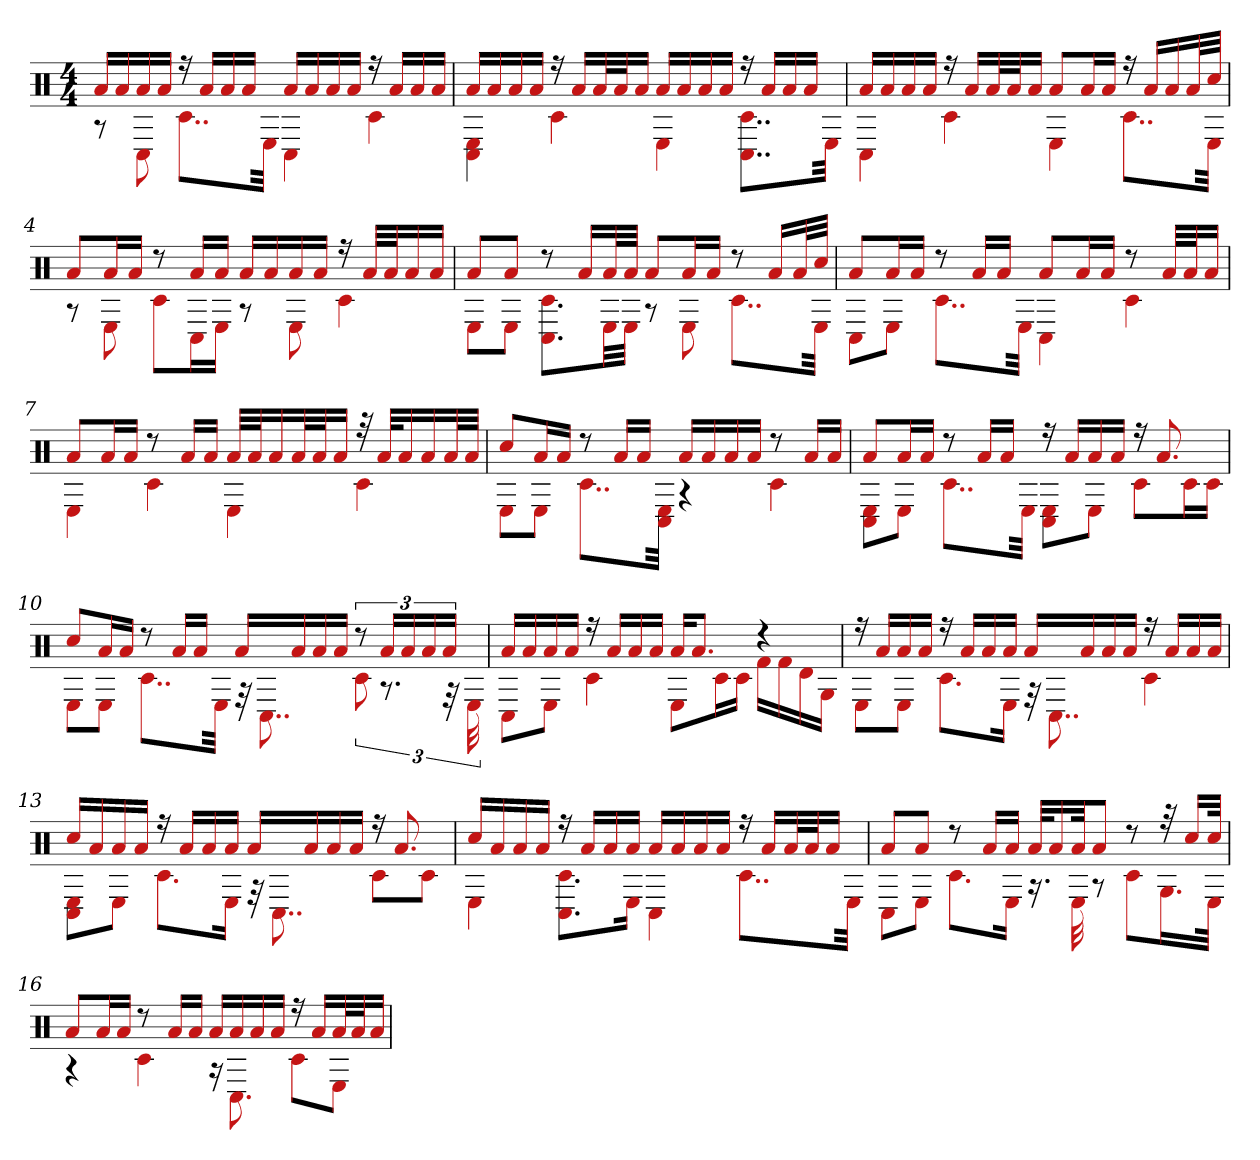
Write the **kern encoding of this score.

**kern
*part1
*staff1
*clefX
*k[]
*M4/4
=1
*^
16aLL	8r
16a	.
16a	8C#
16aJJ	.
16r	8..c#L
16aLL	.
16a	.
16aJJ	.
.	32EJkk
16aLL	4C#
16a	.
16a	.
16aJJ	.
16r	4c#
16aLL	.
16a	.
16aJJ	.
=2	=2
16aLL	4C# 4E
16a	.
16a	.
16aJJ	.
16r	4c#
16aLL	.
32aL	.
32aJ	.
16aJJ	.
16aLL	4E
16a	.
16a	.
16aJJ	.
16r	8..c# 8..C#L
16aLL	.
16a	.
16aJJ	.
.	32EJkk
=3	=3
16aLL	4C#
16a	.
16a	.
16aJJ	.
16r	4c#
16aLL	.
32aL	.
32aJ	.
16aJJ	.
8aL	4E
16aL	.
16aJJ	.
16r	8..c#L
16aLL	.
16a	.
32aL	.
32cc#JJJ	32EJkk
=4	=4
8aL	8r
16aL	8E
16aJJ	.
8r	8c#L
16aLL	16C#L
16aJJ	16EJJ
16aLL	8r
16a	.
16a	8E
16aJJ	.
16r	4c#
32aLLL	.
32aJ	.
16a	.
16aJJ	.
=5	=5
8aL	8EL
8aJ	8EJ
8r	8.c# 8.C#L
16aLL	.
32aL	32ELL
32aJJJ	32EJJJ
8aL	8r
16aL	8E
16aJJ	.
8r	8..c#L
16aLL	.
32aL	.
32cc#JJJ	32EJkk
=6	=6
8aL	8C#L
16aL	8EJ
16aJJ	.
8r	8..c#L
16aLL	.
16aJJ	.
.	32EJkk
8aL	4C#
16aL	.
16aJJ	.
8r	4c#
32aLLL	.
32aJ	.
16aJJ	.
=7	=7
8aL	4E
16aL	.
16aJJ	.
8r	4c#
16aLL	.
16aJJ	.
32aLLL	4E
32aJ	.
16a	.
32aL	.
32aJ	.
16aJJ	.
32r	4c#
32aKLL	.
16a	.
16a	.
32aL	.
32aJJJ	.
=8	=8
8cc#L	8EL
16aL	8EJ
16aJJ	.
8r	8..c#L
16aLL	.
16aJJ	.
.	32E 32C#Jkk
16aLL	4r
16a	.
16a	.
16aJJ	.
8r	4c#
16aLL	.
16aJJ	.
=9	=9
8aL	8E 8C#L
16aL	8EJ
16aJJ	.
8r	8..c#L
16aLL	.
16aJJ	.
.	32EJkk
16r	8C# 8EL
16aLL	.
16a	8EJ
16aJJ	.
16r	8c#L
8.a	.
.	16c#L
.	16c#JJ
=10	=10
8cc#L	8EL
16aL	8EJ
16aJJ	.
8r	8..c#L
16aLL	.
16aJJ	.
.	32EJkk
16aLL	32r
.	8..C#
16a	.
16a	.
16aJJ	.
12r	12c#
24aLL	12.r
24a	.
24a	.
24aJJ	48r
.	48E
=11	=11
16aLL	8C#L
16a	.
16a	8EJ
16aJJ	.
16r	4c#
16aLL	.
16a	.
16aJJ	.
16aKL	8EL
8.aJ	.
.	16c#L
.	16c#JJ
4r	16f#LL
.	16f#
.	16d
.	16GJJ
=12	=12
16r	8EL
16aLL	.
16a	8EJ
16aJJ	.
16r	8.c#L
16aLL	.
16a	.
16aJJ	16EJk
16aLL	32r
.	8..C#
16a	.
16a	.
16aJJ	.
16r	4c#
16aLL	.
16a	.
16aJJ	.
=13	=13
16cc#LL	8E 8C#L
16a	.
16a	8EJ
16aJJ	.
16r	8.c#L
16aLL	.
16a	.
16aJJ	16EJk
16aLL	32r
.	8..C#
16a	.
16a	.
16aJJ	.
16r	8c#L
8.a	.
.	8c#J
=14	=14
16cc#LL	4E
16a	.
16a	.
16aJJ	.
16r	8.C# 8.c#L
16aLL	.
16a	.
16aJJ	16EJk
16aLL	4C#
16a	.
16a	.
16aJJ	.
16r	8..c#L
16aLL	.
32aL	.
32aJ	.
16aJJ	.
.	32EJkk
=15	=15
8aL	8C#L
8aJ	8EJ
8r	8.c#L
16aLL	.
16aJJ	16EJk
32aKLL	16.r
16a	.
32aJk	32E
8aJ	8r
8r	8c#L
32r	16.GL
16cc#LL	.
32cc#JJk	32EJJk
=16	=16
8aL	4r
16aL	.
16aJJ	.
8r	4c#
16aLL	.
16aJJ	.
16aLL	16r
16a	8.C#
16a	.
16aJJ	.
16r	8c#L
16aLL	.
32aL	8EJ
32aJ	.
16aJJ	.
*v	*v
=
*-
